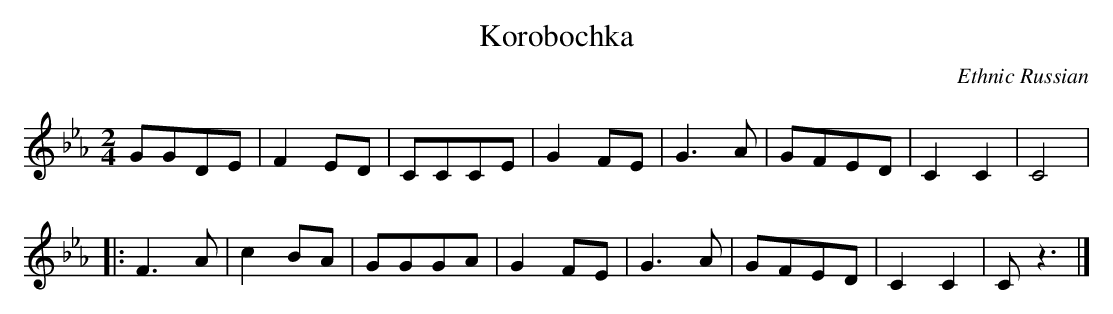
X:1
T:Korobochka
L:1/8
M:2/4
O:Ethnic Russian
O:Ukraine
K:C minor
GGDE | F2 ED | CCCE | G2 FE | \
G3 A | GFED | C2 C2 | C4 |
|: F3 A | c2 BA | GGGA | G2 FE | \
G3 A | GFED | C2 C2 | C z3 |]
